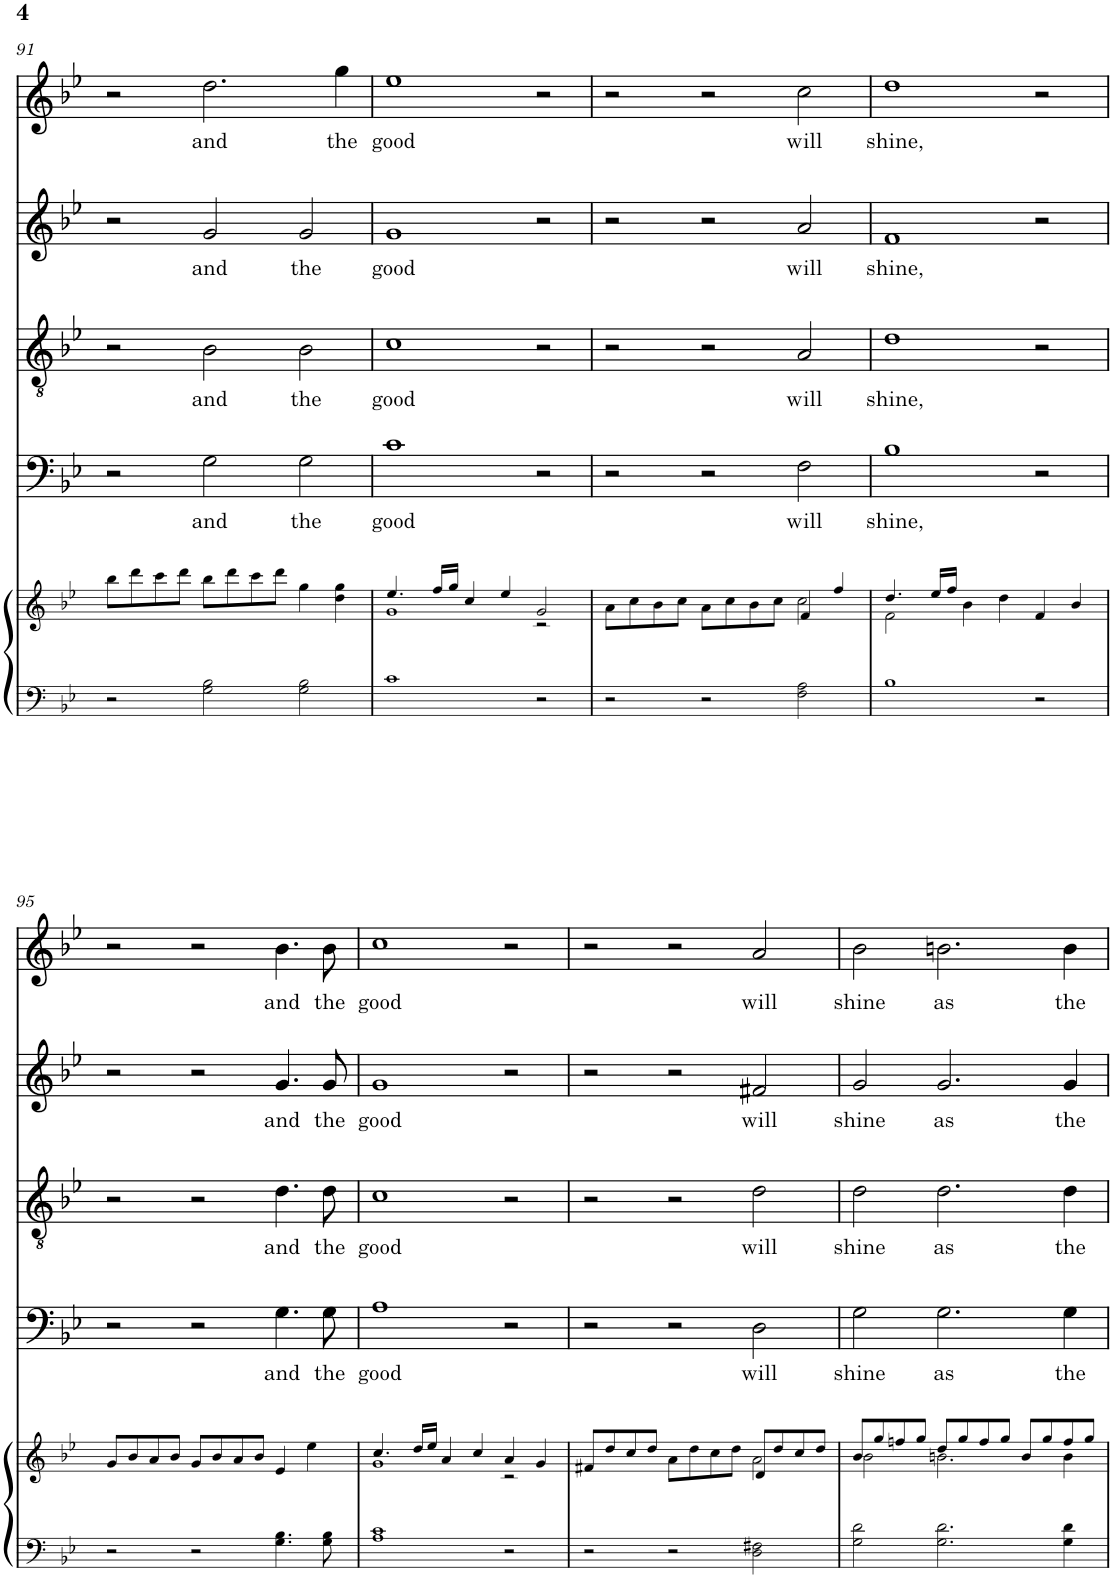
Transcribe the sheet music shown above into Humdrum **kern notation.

**kern	**kern	**kern	**text	**kern	**text	**kern	**text	**kern	**text
*part5	*part5	*part4	*part4	*part3	*part3	*part2	*part2	*part1	*part1
*staff6	*staff5	*staff4	*staff4	*staff3	*staff3	*staff2	*staff2	*staff1	*staff1
*I"Track 5	*	*I"Basso	*	*I"Tenore	*	*I"Alto	*	*I"Canto I, II	*
!!LO:PB:g=z
*clefF4	*clefG2	*clefF4	*	*clefGv2	*	*clefG2	*	*clefG2	*
*k[b-e-]	*k[b-e-]	*k[b-e-]	*	*k[b-e-]	*	*k[b-e-]	*	*k[b-e-]	*
*M3/2	*M3/2	*M3/2	*	*M3/2	*	*M3/2	*	*M3/2	*
=91	=91	=91	=91	=91	=91	=91	=91	=91	=91
2r	8bb--\L	2r	.	2r	.	2r	.	2r	.
.	8ddd-\	.	.	.	.	.	.	.	.
.	8ccc-\	.	.	.	.	.	.	.	.
.	8ddd-\J	.	.	.	.	.	.	.	.
!	!	!	!LO:LY:b	!	!LO:LY:b	!	!LO:LY:b	!	!LO:LY:b
2G-\ 2B--\	8bb--\L	2G-\	and	2B--\	and	2g-/	and	2.dd-\	and
.	8ddd-\	.	.	.	.	.	.	.	.
.	8ccc-\	.	.	.	.	.	.	.	.
.	8ddd-\J	.	.	.	.	.	.	.	.
!	!	!	!LO:LY:b	!	!LO:LY:b	!	!LO:LY:b	!	!
2G-\ 2B--\	4gg-\	2G-\	the	2B--\	the	2g-/	the	.	.
!	!	!	!	!	!	!	!	!	!LO:LY:b
.	4dd-\ 4gg-\	.	.	.	.	.	.	4gg-\	the
=92	=92	=92	=92	=92	=92	=92	=92	=92	=92
*	*^	*	*	*	*	*	*	*	*
!	!	!	!	!LO:LY:b	!	!LO:LY:b	!	!LO:LY:b	!	!LO:LY:b
1c-	4.ee--/	1g-	1c-	good	1c-	good	1g-	good	1ee--	good
.	16ff-/LL	.	.	.	.	.	.	.	.	.
.	16gg-/JJ	.	.	.	.	.	.	.	.	.
.	4cc-/	.	.	.	.	.	.	.	.	.
.	4ee--/	.	.	.	.	.	.	.	.	.
2r	2g-/	2r	2r	.	2r	.	2r	.	2r	.
=93	=93	=93	=93	=93	=93	=93	=93	=93	=93	=93
2r	8a-\L	1ryy	2r	.	2r	.	2r	.	2r	.
.	8cc-\	.	.	.	.	.	.	.	.	.
.	8b--\	.	.	.	.	.	.	.	.	.
.	8cc-\J	.	.	.	.	.	.	.	.	.
2r	8a-\L	.	2r	.	2r	.	2r	.	2r	.
.	8cc-\	.	.	.	.	.	.	.	.	.
.	8b--\	.	.	.	.	.	.	.	.	.
.	8cc-\J	.	.	.	.	.	.	.	.	.
!	!	!	!	!LO:LY:b	!	!LO:LY:b	!	!LO:LY:b	!	!LO:LY:b
2F-\ 2A-\	2cc-\	4f-/	2F-\	will	2A-/	will	2a-/	will	2cc-\	will
.	.	4ff-/	.	.	.	.	.	.	.	.
=94	=94	=94	=94	=94	=94	=94	=94	=94	=94	=94
!	!	!	!	!LO:LY:b	!	!LO:LY:b	!	!LO:LY:b	!	!LO:LY:b
1B--	4.dd-/	2f-\	1B--	shine,	1d-	shine,	1f-	shine,	1dd-	shine,
.	16ee--/LL	.	.	.	.	.	.	.	.	.
.	16ff-/JJ	.	.	.	.	.	.	.	.	.
.	2ryy	4b--\	.	.	.	.	.	.	.	.
.	.	4dd-\	.	.	.	.	.	.	.	.
2r	4f-/	2ryy	2r	.	2r	.	2r	.	2r	.
.	4b--/	.	.	.	.	.	.	.	.	.
*	*v	*v	*	*	*	*	*	*	*	*
!!LO:LB:g=z
=95	=95	=95	=95	=95	=95	=95	=95	=95	=95
2r	8g-/L	2r	.	2r	.	2r	.	2r	.
.	8b--/	.	.	.	.	.	.	.	.
.	8a-/	.	.	.	.	.	.	.	.
.	8b--/J	.	.	.	.	.	.	.	.
2r	8g-/L	2r	.	2r	.	2r	.	2r	.
.	8b--/	.	.	.	.	.	.	.	.
.	8a-/	.	.	.	.	.	.	.	.
.	8b--/J	.	.	.	.	.	.	.	.
!	!	!	!LO:LY:b	!	!LO:LY:b	!	!LO:LY:b	!	!LO:LY:b
4.G-\ 4.B--\	4e--/	4.G-\	and	4.d-\	and	4.g-/	and	4.b--\	and
.	4ee--\	.	.	.	.	.	.	.	.
!	!	!	!LO:LY:b	!	!LO:LY:b	!	!LO:LY:b	!	!LO:LY:b
8G-\ 8B--\	.	8G-\	the	8d-\	the	8g-/	the	8b--\	the
=96	=96	=96	=96	=96	=96	=96	=96	=96	=96
*	*^	*	*	*	*	*	*	*	*
!	!	!	!	!LO:LY:b	!	!LO:LY:b	!	!LO:LY:b	!	!LO:LY:b
1A- 1c-	4.cc-/	1g-	1A-	good	1c-	good	1g-	good	1cc-	good
.	16dd-/LL	.	.	.	.	.	.	.	.	.
.	16ee--/JJ	.	.	.	.	.	.	.	.	.
.	4a-/	.	.	.	.	.	.	.	.	.
.	4cc-/	.	.	.	.	.	.	.	.	.
2r	4a-/	2r	2r	.	2r	.	2r	.	2r	.
.	4g-/	.	.	.	.	.	.	.	.	.
=97	=97	=97	=97	=97	=97	=97	=97	=97	=97	=97
2r	8fn/L	1ryy	2r	.	2r	.	2r	.	2r	.
.	8dd-/	.	.	.	.	.	.	.	.	.
.	8cc-/	.	.	.	.	.	.	.	.	.
.	8dd-/J	.	.	.	.	.	.	.	.	.
2r	8a-\L	.	2r	.	2r	.	2r	.	2r	.
.	8dd-\	.	.	.	.	.	.	.	.	.
.	8cc-\	.	.	.	.	.	.	.	.	.
.	8dd-\J	.	.	.	.	.	.	.	.	.
!	!	!	!	!LO:LY:b	!	!LO:LY:b	!	!LO:LY:b	!	!LO:LY:b
2D-\ 2Fn\	2a-\	8d-/L	2D-\	will	2d-\	will	2fn/	will	2a-/	will
.	.	8dd-/	.	.	.	.	.	.	.	.
.	.	8cc-/	.	.	.	.	.	.	.	.
.	.	8dd-/J	.	.	.	.	.	.	.	.
=98	=98	=98	=98	=98	=98	=98	=98	=98	=98	=98
!	!	!	!	!LO:LY:b	!	!LO:LY:b	!	!LO:LY:b	!	!LO:LY:b
2G-\ 2d-\	8b--/L	2b--\	2G-\	shine	2d-\	shine	2g-/	shine	2b--\	shine
.	8gg-/	.	.	.	.	.	.	.	.	.
.	8ff-X/	.	.	.	.	.	.	.	.	.
.	8gg-/J	.	.	.	.	.	.	.	.	.
!	!	!	!	!LO:LY:b	!	!LO:LY:b	!	!LO:LY:b	!	!LO:LY:b
2.G-\ 2.d-\	8dd-/L	2.b-X\	2.G-\	as	2.d-\	as	2.g-/	as	2.b-X\	as
.	8gg-/	.	.	.	.	.	.	.	.	.
.	8ff-/	.	.	.	.	.	.	.	.	.
.	8gg-/J	.	.	.	.	.	.	.	.	.
.	8b-/L	.	.	.	.	.	.	.	.	.
.	8gg-/	.	.	.	.	.	.	.	.	.
!	!	!	!	!LO:LY:b	!	!LO:LY:b	!	!LO:LY:b	!	!LO:LY:b
4G-\ 4d-\	8ff-/	4b-\	4G-\	the	4d-\	the	4g-/	the	4b-\	the
.	8gg-/J	.	.	.	.	.	.	.	.	.
*	*v	*v	*	*	*	*	*	*	*	*
=	=	=	=	=	=	=	=	=	=
*-	*-	*-	*-	*-	*-	*-	*-	*-	*-
